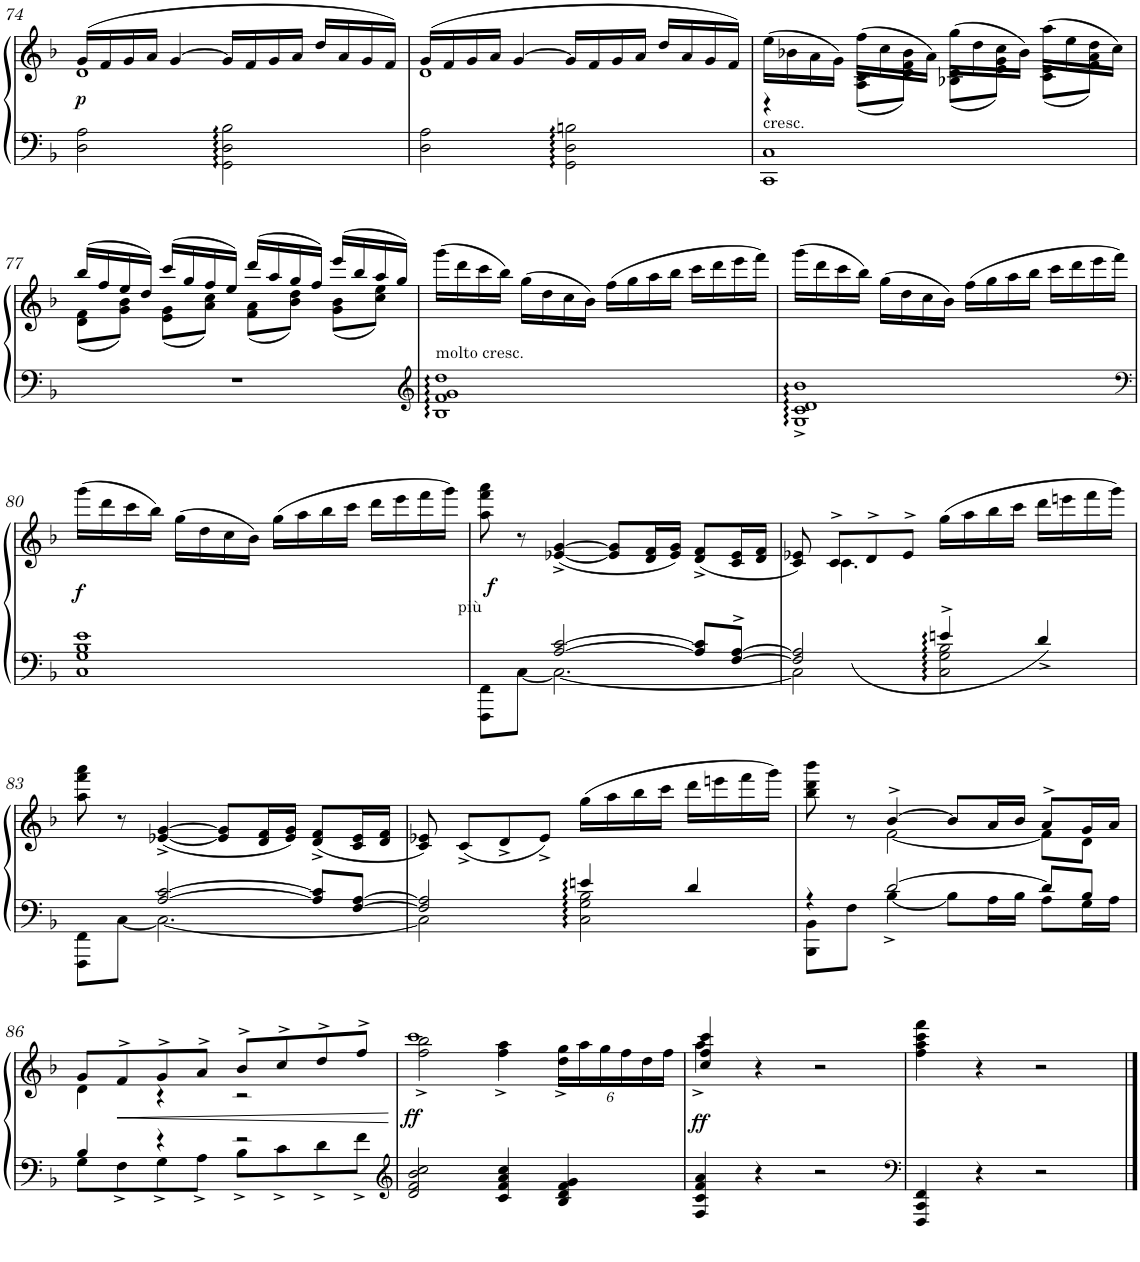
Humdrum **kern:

**kern	**kern	**dynam
*part1	*part1	*part1
*staff2	*staff1	*staff1/2
*I"Piano	*	*
*I'Pno.	*	*
!!LO:PB:g=z
*clefF4	*clefG2	*
*k[b-]	*k[b-]	*
*M4/4	*M4/4	*
*met(c)	*met(c)	*
=74	=74	=74
*	*^	*
!	!	!	!LO:DY:b
2D\ 2A\	(16g/LL	1d	p
.	16f/	.	.
.	16g/	.	.
.	16a/JJ	.	.
.	[4g/	.	.
2GG\ 2D\ 2B-\	16g/LL]	.	.
.	16f/	.	.
.	16g/	.	.
.	16a/JJ	.	.
.	16dd/LL	.	.
.	16a/	.	.
.	16g/	.	.
.	16f/JJ)	.	.
=75	=75	=75	=75
2D\ 2A\	(16g/LL	1d	.
.	16f/	.	.
.	16g/	.	.
.	16a/JJ	.	.
.	[4g/	.	.
2GG\ 2D\ 2Bn\	16g/LL]	.	.
.	16f/	.	.
.	16g/	.	.
.	16a/JJ	.	.
.	16dd/LL	.	.
.	16a/	.	.
.	16g/	.	.
.	16f/JJ)	.	.
=76	=76	=76	=76
!	!LO:TX:b:t=cresc.	!	!
1CC 1C	(16ee\LL	4r	.
.	16b-X\	.	.
.	16a\	.	.
.	16g\JJ)	.	.
.	(>16ff\LL	(8A\ 8c\L	.
.	16cc\	.	.
.	16b-\	8d\ 8f\J)	.
.	16a\JJ)	.	.
.	(>16gg\LL	(8B-X\ 8d\L	.
.	16dd\	.	.
.	16cc\	8e\ 8g\J)	.
.	16b-\JJ)	.	.
.	(>16aa\LL	(8c\ 8e\L	.
.	16ee\	.	.
.	16dd\	8f\ 8a\J)	.
.	16cc\JJ)	.	.
!!LO:LB:g=z	!!
=77	=77	=77	=77
1r	(16bb-/LL	(8d\ 8f\L	.
.	16ff/	.	.
.	16ee/	8g\ 8b-\J)	.
.	16dd/JJ)	.	.
.	(16ccc/LL	(8e\ 8g\L	.
.	16gg/	.	.
.	16ff/	8a\ 8cc\J)	.
.	16ee/JJ)	.	.
.	(16ddd/LL	(8f\ 8a\L	.
.	16aa/	.	.
.	16gg/	8b-\ 8dd\J)	.
.	16ff/JJ)	.	.
.	(16eee/LL	(8g\ 8b-\L	.
.	16bb-/	.	.
.	16aa/	8cc\ 8ee\J)	.
.	16gg/JJ)	.	.
*	*v	*v	*
=78	=78	=78
*clefG2	*	*
!	!LO:TX:b:t=molto cresc.	!
1B- 1f 1g 1dd	(16ggg\LL	.
.	16ddd\	.
.	16ccc\	.
.	16bb-\JJ)	.
.	(16gg\LL	.
.	16dd\	.
.	16cc\	.
.	16b-\JJ)	.
.	(16ff\LL	.
.	16gg\	.
.	16aa\	.
.	16bb-\JJ	.
.	16ccc\LL	.
.	16ddd\	.
.	16eee\	.
.	16fff\JJ)	.
=79	=79	=79
1G^ 1c^ 1d^ 1b-^	(16ggg\LL	.
.	16ddd\	.
.	16ccc\	.
.	16bb-\JJ)	.
.	(16gg\LL	.
.	16dd\	.
.	16cc\	.
.	16b-\JJ)	.
.	(16ff\LL	.
.	16gg\	.
.	16aa\	.
.	16bb-\JJ	.
.	16ccc\LL	.
.	16ddd\	.
.	16eee\	.
.	16fff\JJ)	.
!!LO:LB:g=z
=80	=80	=80
*clefF4	*	*
!	!	!LO:DY:b
1C 1G 1B- 1e	(16ggg\LL	f
.	16ddd\	.
.	16ccc\	.
.	16bb-\JJ)	.
.	(16gg\LL	.
.	16dd\	.
.	16cc\	.
.	16b-\JJ)	.
.	(16gg\LL	.
.	16aa\	.
.	16bb-\	.
.	16ccc\JJ	.
.	16ddd\LL	.
.	16eee\	.
.	16fff\	.
.	16ggg\JJ)	.
=81	=81	=81
*^	*	*
!LO:TX:a:t=più	!	!	!
!	!	!	!LO:DY:b
4ryy	8FFF\ 8FF\L	8aa\ 8fff\ 8aaa\	f
.	[8C\J	8r	.
[2A/ [2c/	2.C\_	([4e-X/^ [4g/^	.
.	.	8e-/] 8g/]L	.
.	.	16d/ 16f/L	.
.	.	16e-/ 16g/JJ)	.
8A/] 8c/]L	.	(8d/^ 8f/^L	.
[8F/^ [8A/^J	.	16c/ 16e-/L	.
.	.	16d/ 16f/JJ	.
=82	=82	=82	=82
*	*	*^	*
2F/] 2A/]	2C\]	8c/ 8e-X/)	8ryy	.
.	.	8c^/L	(4.c\	.
.	.	8d^/	.	.
.	.	8e-^/J	.	.
4en^/	2C\ 2G\ 2B-\	(16gg\LL	2ryy	.
.	.	16aa\	.	.
.	.	16bb-\	.	.
.	.	16ccc\JJ	.	.
4d^/)	.	16ddd\LL	.	.
.	.	16eeen\	.	.
.	.	16fff\	.	.
.	.	16ggg\JJ)	.	.
*	*	*v	*v	*
!!LO:LB:g=z
=83	=83	=83	=83
4ryy	8FFF\ 8FF\L	8aa\ 8fff\ 8aaa\	.
.	[8C\J	8r	.
[2A/ [2c/	2.C\_	([4e-X/^ [4g/^	.
.	.	8e-/] 8g/]L	.
.	.	16d/ 16f/L	.
.	.	16e-/ 16g/JJ)	.
8A/] 8c/]L	.	(8d/^ 8f/^L	.
[8F/ [8A/J	.	16c/ 16e-/L	.
.	.	16d/ 16f/JJ	.
=84	=84	=84	=84
*	*	*^	*
2F/] 2A/]	2C\]	8c/ 8e-X/)	8ryy	.
.	.	(8c^/L	4.ryy	.
.	.	8d^/	.	.
.	.	8e-^/J)	.	.
4en/	2C\ 2G\ 2B-\	(16gg\LL	2ryy	.
.	.	16aa\	.	.
.	.	16bb-\	.	.
.	.	16ccc\JJ	.	.
4d/	.	16ddd\LL	.	.
.	.	16eeen\	.	.
.	.	16fff\	.	.
.	.	16ggg\JJ)	.	.
=85	=85	=85	=85	=85
4r	8BBB-\ 8BB-\L	8bb-\ 8ddd\ 8bbb-\	4ryy	.
.	8F\J	8r	.	.
[2d/	[4B-^\	[4b-^/	[2f\	.
.	8B-\L]	8b-/L]	.	.
.	16A\L	16a/L	.	.
.	16B-\JJ	16b-/JJ	.	.
8d/L]	8A\L	8a^/L	8f\L]	.
8B-/J	16G\L	16g/L	8d\J	.
.	16A\JJ	16a/JJ	.	.
!!LO:LB:g=z	!!
=86	=86	=86	=86	=86
4B-/	8G\L	8g/L	4d\	.
!	!	!	!	!LO:HP:b
.	8F^\	8f^/	.	<
4r	8G^\	8g^/	4r	.
.	8A^\J	8a^/J	.	.
2r	8B-^\L	8b-^/L	2r	.
.	8c^\	8cc^/	.	.
.	8d^\	8dd^/	.	.
.	8f^\J	8ff^/J	.	.
*v	*v	*	*	*
*	*v	*v	*
.	.	[
=87	=87	=87
*clefG2	*	*
*	*^	*
!	!	!	!LO:DY:b
2d/ 2f/ 2b-/ 2cc/	1ccc	2ff\^ 2bb-\^	ff
4c/ 4f/ 4a/ 4cc/	.	4ff\^ 4aa\^	.
*	*	*Xbrackettup	*
4B-/ 4d/ 4f/ 4g/	.	24dd\^ 24gg\^LL	.
.	.	24aa\	.
.	.	24gg\	.
.	.	24ff\	.
.	.	24dd\	.
.	.	24ff\JJ	.
=88	=88	=88	=88
*^	*	*	*
!	!	!	!	!LO:DY:b
4F/ 4c/ 4f/ 4a/	4ryy	4cc/ 4ff/ 4ccc/	4aa^\	ff
4r	4ryy	4r	4ryy	.
2r	2ryy	2r	2ryy	.
*v	*v	*	*	*
*	*v	*v	*
=89	=89	=89
*clefF4	*	*
4FFF/ 4CC/ 4FF/	4ff\ 4aa\ 4ccc\ 4fff\	.
4r	4r	.
2r	2r	.
==	==	==
*-	*-	*-
